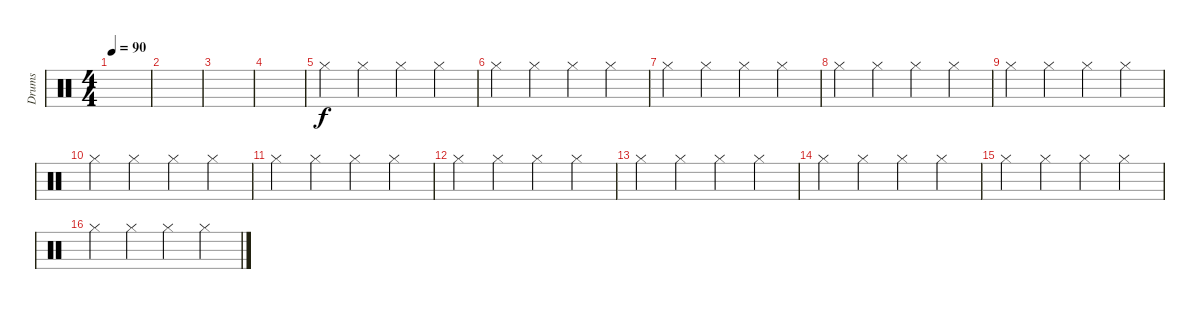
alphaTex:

\track ("Drums" "Drums") {instrument percussion}
\staff {score}
\articulation defaults
\ts (4 4)
\tempo 90
\clef neutral
\ks c
|
|
|
|
"Hi-Hat (closed)".4 "Hi-Hat (closed)".4 "Hi-Hat (closed)".4 "Hi-Hat (closed)".4 |
"Hi-Hat (closed)".4 "Hi-Hat (closed)".4 "Hi-Hat (closed)".4 "Hi-Hat (closed)".4 |
"Hi-Hat (closed)".4 "Hi-Hat (closed)".4 "Hi-Hat (closed)".4 "Hi-Hat (closed)".4 |
"Hi-Hat (closed)".4 "Hi-Hat (closed)".4 "Hi-Hat (closed)".4 "Hi-Hat (closed)".4 |
"Hi-Hat (closed)".4 "Hi-Hat (closed)".4 "Hi-Hat (closed)".4 "Hi-Hat (closed)".4 |
"Hi-Hat (closed)".4 "Hi-Hat (closed)".4 "Hi-Hat (closed)".4 "Hi-Hat (closed)".4 |
"Hi-Hat (closed)".4 "Hi-Hat (closed)".4 "Hi-Hat (closed)".4 "Hi-Hat (closed)".4 |
"Hi-Hat (closed)".4 "Hi-Hat (closed)".4 "Hi-Hat (closed)".4 "Hi-Hat (closed)".4 |
"Hi-Hat (closed)".4 "Hi-Hat (closed)".4 "Hi-Hat (closed)".4 "Hi-Hat (closed)".4 |
"Hi-Hat (closed)".4 "Hi-Hat (closed)".4 "Hi-Hat (closed)".4 "Hi-Hat (closed)".4 |
"Hi-Hat (closed)".4 "Hi-Hat (closed)".4 "Hi-Hat (closed)".4 "Hi-Hat (closed)".4 |
"Hi-Hat (closed)".4 "Hi-Hat (closed)".4 "Hi-Hat (closed)".4 "Hi-Hat (closed)".4
